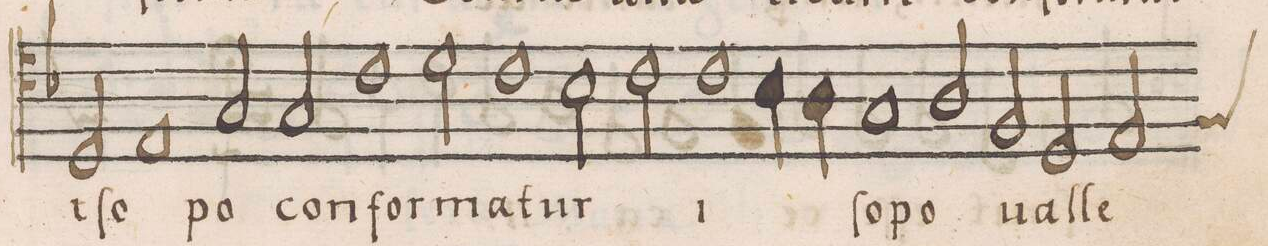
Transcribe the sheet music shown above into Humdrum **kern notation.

**kern	**text
*I"ALTVS	*
*clefC4	*
*k[b-]	*
*met(C)	*
*M2/1	*
2D/	i-
=59-	=59-
1E	-ſo-
2G/	-po
2G/	con-
=60-	=60-
1c	-for-
2d\	-ma-
1c\	.
=61-	=61-
2B-\	-tur
2c\	.
1c\	i-
=62-	=62-
4B-\	.
4A\	.
1G	-ſo-
=63-	=63-
2A/	-po
2F/	ual-
2D/	-le
*custos:F	*
2E/	.
=64-	=64-
*-	*-
